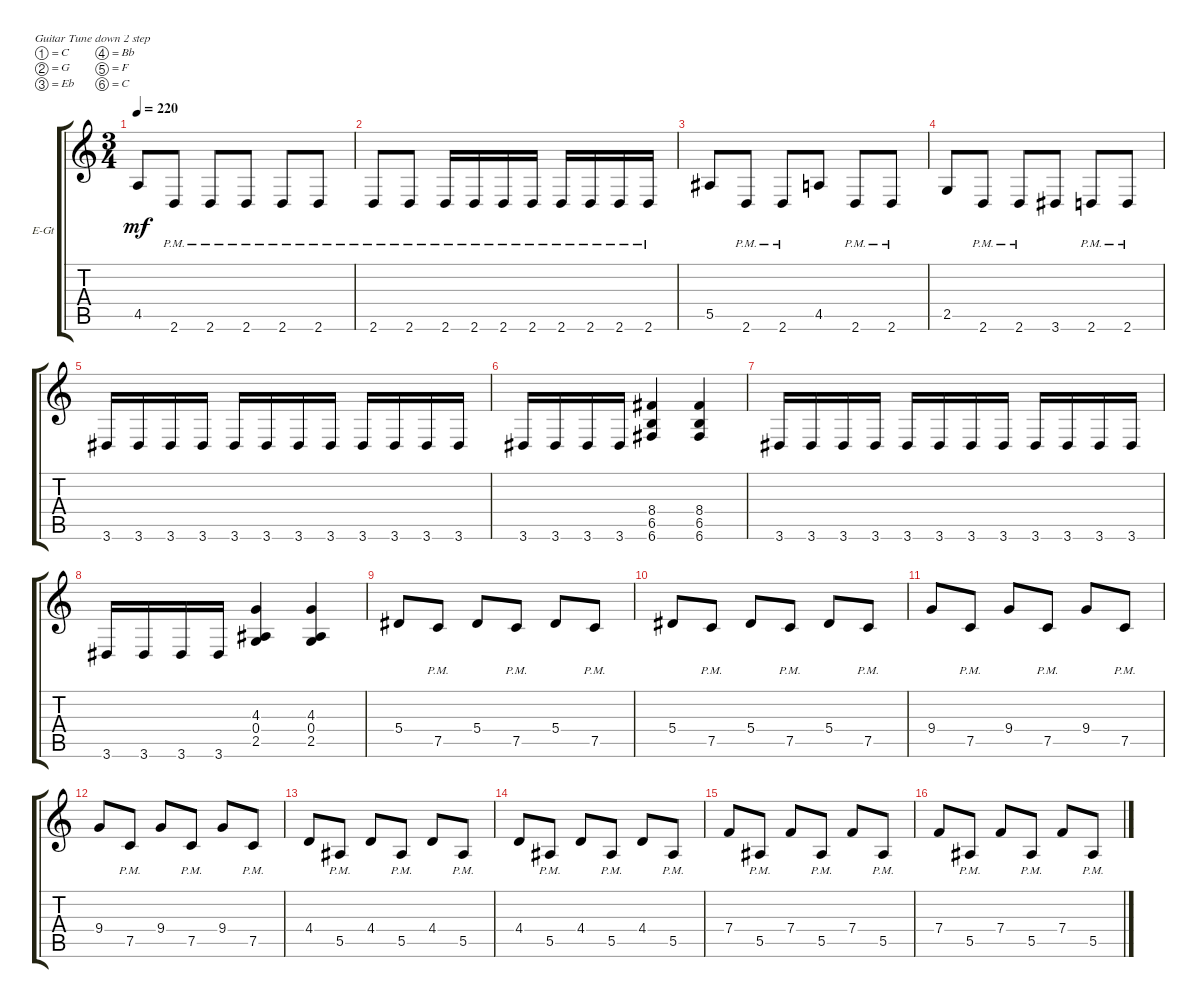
\defaultSystemsLayout 4
\bracketExtendMode groupsimilarinstruments
\firstSystemTrackNameOrientation horizontal
\otherSystemsTrackNameOrientation horizontal
\track ("Eschbach Rhythm" "E-Gt") {instrument overdrivenguitar}
\staff {score tabs}
\tuning (C4 G3 Eb3 Bb2 F2 C2)
\ts (3 4)
\tempo 220
\clef g2
\scale
0.333333
\ks c
4.5.8{dy mf} 2.6{pm}.8 2.6{pm}.8 2.6{pm}.8 2.6{pm}.8 2.6{pm}.8 |
\scale
0.333333 2.6{pm}.8 2.6{pm}.8 2.6{pm}.16 2.6{pm}.16 2.6{pm}.16 2.6{pm}.16 2.6{pm}.16 2.6{pm}.16 2.6{pm}.16 2.6{pm}.16 |
\scale
0.333333 5.5.8 2.6{pm}.8 2.6{pm}.8 4.5.8 2.6{pm}.8 2.6{pm}.8 |
\scale
0.333333 2.5.8 2.6{pm}.8 2.6{pm}.8 3.6.8 2.6{pm}.8 2.6{pm}.8 |
\scale
0.333333 3.6.16 3.6.16 3.6.16 3.6.16 3.6.16 3.6.16 3.6.16 3.6.16 3.6.16 3.6.16 3.6.16 3.6.16 |
\scale
0.333333 3.6.16 3.6.16 3.6.16 3.6.16 (6.6 6.5 8.4).4 (6.6 6.5 8.4).4 |
\scale
0.333333 3.6.16 3.6.16 3.6.16 3.6.16 3.6.16 3.6.16 3.6.16 3.6.16 3.6.16 3.6.16 3.6.16 3.6.16 |
\scale
0.333333 3.6.16 3.6.16 3.6.16 3.6.16 (4.3 2.5 0.4).4 (2.5 4.3 0.4).4 |
\scale
0.333333 5.4.8 7.5{pm}.8 5.4.8 7.5{pm}.8 5.4.8 7.5{pm}.8 |
\scale
0.333333 5.4.8 7.5{pm}.8 5.4.8 7.5{pm}.8 5.4.8 7.5{pm}.8 |
\scale
0.333333 9.4.8 7.5{pm}.8 9.4.8 7.5{pm}.8 9.4.8 7.5{pm}.8 |
\scale
0.333333 9.4.8 7.5{pm}.8 9.4.8 7.5{pm}.8 9.4.8 7.5{pm}.8 |
\scale
0.333333 4.4.8 5.5{pm}.8 4.4.8 5.5{pm}.8 4.4.8 5.5{pm}.8 |
\scale
0.333333 4.4.8 5.5{pm}.8 4.4.8 5.5{pm}.8 4.4.8 5.5{pm}.8 |
\scale
0.333333 7.4.8 5.5{pm}.8 7.4.8 5.5{pm}.8 7.4.8 5.5{pm}.8 |
\scale
0.333333 7.4.8 5.5{pm}.8 7.4.8 5.5{pm}.8 7.4.8 5.5{pm}.8
